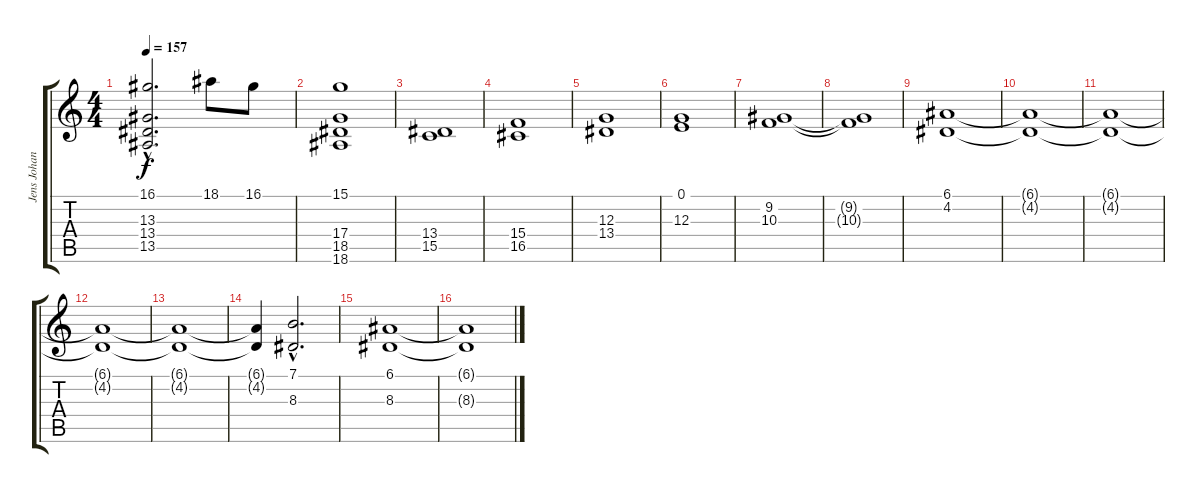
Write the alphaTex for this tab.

\track ("Jens Johansson" "Jens Johan") {instrument pad1newage}
\staff {score tabs}
\tuning (E4 B3 G3 D3 A2 E2) {hide}
\ts (4 4)
\tempo 157
\clef g2
\ks c
(16.1{hac} 13.3 13.4 13.5).2{d dy f} 18.1.8 16.1.8 |
(15.1 17.4 18.5 18.6).1 |
(13.4 15.5).1 |
(15.4 16.5).1 |
(12.3 13.4).1 |
(0.1 12.3).1 |
(9.2 10.3).1 |
(9.2{t} 10.3{t}).1 |
(6.1 4.2).1 |
(6.1{t} 4.2{t}).1 |
(6.1{t} 4.2{t}).1 |
(6.1{t} 4.2{t}).1 |
(6.1{t} 4.2{t}).1 |
(6.1{t} 4.2{t}).4 (7.1{hac} 8.3{hac}).2{d} |
(6.1 8.3).1 |
(6.1{t} 8.3{t}).1
